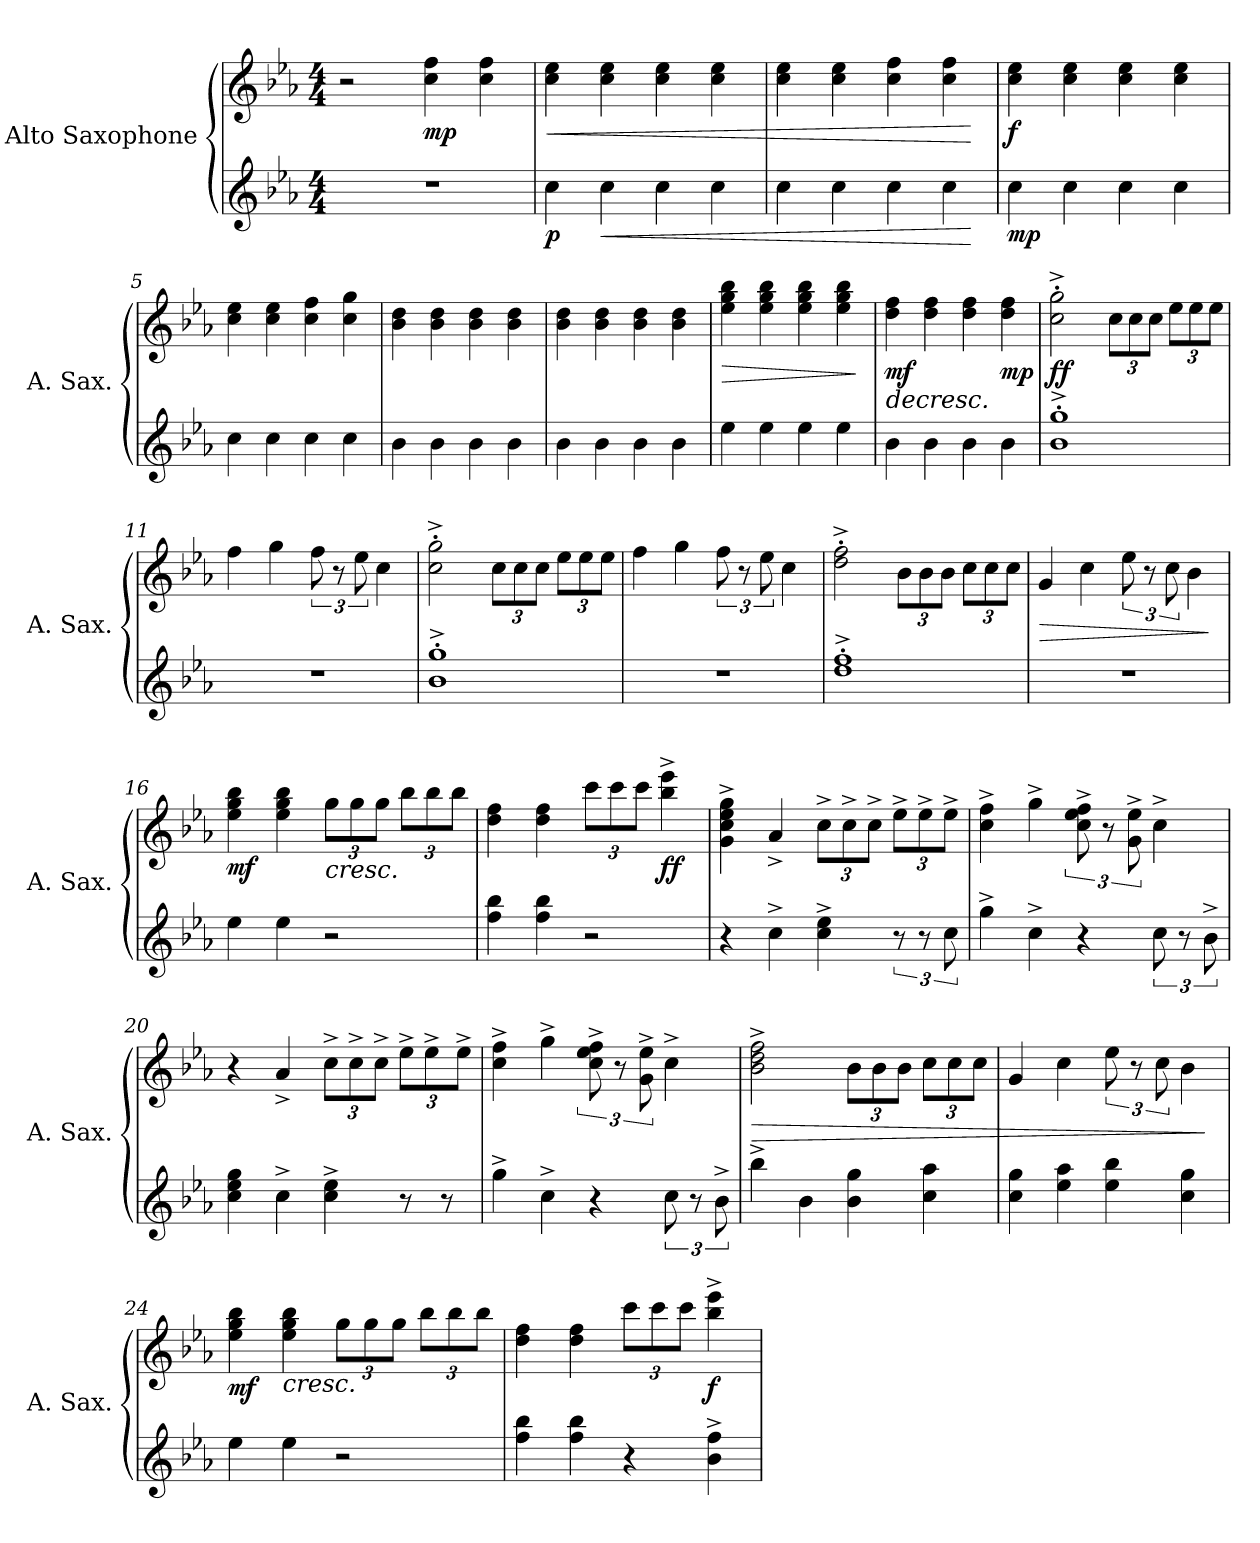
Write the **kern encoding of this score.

**kern	**dynam	**kern	**dynam
*part2	*part2	*part1	*part1
*staff2	*staff2	*staff1	*staff1
*I"Alto Saxophone	*	*I"Alto Saxophone	*
*I'A. Sax.	*	*I'A. Sax.	*
*clefG2	*	*clefG2	*
*ITrd5c9	*	*ITrd5c9	*
*k[b-e-a-d-g-c-]	*	*k[b-e-a-d-g-c-]	*
*M4/4	*	*M4/4	*
=1	=1	=1	=1
1r	.	2r	.
*	*	*MM120	*
!	!	!	!LO:DY:b
.	.	4e-\ 4a-\	mp
.	.	4e-\ 4a-\	.
=2	=2	=2	=2
!	!LO:DY:b	!	!LO:HP:b
4e-\	p	4e-\ 4g-\	<
!	!LO:HP:b	!	!
4e-\	<	4e-\ 4g-\	.
4e-\	.	4e-\ 4g-\	.
4e-\	.	4e-\ 4g-\	.
=3	=3	=3	=3
4e-\	.	4e-\ 4g-\	.
4e-\	.	4e-\ 4g-\	.
4e-\	.	4e-\ 4a-\	.
4e-\	.	4e-\ 4a-\	.
.	[	.	[
=4	=4	=4	=4
!	!LO:DY:b	!	!LO:DY:b
4e-\	mp	4e-\ 4g-\	f
4e-\	.	4e-\ 4g-\	.
4e-\	.	4e-\ 4g-\	.
4e-\	.	4e-\ 4g-\	.
=5	=5	=5	=5
4e-\	.	4e-\ 4g-\	.
4e-\	.	4e-\ 4g-\	.
4e-\	.	4e-\ 4a-\	.
4e-\	.	4e-\ 4b-\	.
=6	=6	=6	=6
4d-\	.	4d-\ 4f\	.
4d-\	.	4d-\ 4f\	.
4d-\	.	4d-\ 4f\	.
4d-\	.	4d-\ 4f\	.
=7	=7	=7	=7
4d-\	.	4d-\ 4f\	.
4d-\	.	4d-\ 4f\	.
4d-\	.	4d-\ 4f\	.
4d-\	.	4d-\ 4f\	.
!!LO:LB:g=z
=8	=8	=8	=8
!	!	!	!LO:HP:b
4g-\	.	4g-\ 4b-\ 4dd-\	>
4g-\	.	4g-\ 4b-\ 4dd-\	.
4g-\	.	4g-\ 4b-\ 4dd-\	.
4g-\	.	4g-\ 4b-\ 4dd-\	.
.	.	.	]
=9	=9	=9	=9
!	!	!	!LO:HP:b
!	!	!	!LO:DY:n=1:b
4d-\	.	4f\ 4a-\	> mf
4d-\	.	4f\ 4a-\	.
4d-\	.	4f\ 4a-\	.
!	!	!	!LO:DY:n=2:b
4d-\	.	4f\ 4a-\	mp
.	.	.	]
=10	=10	=10	=10
!	!	!	!LO:DY:b
1d-^' 1b-^'	.	2e-\^' 2b-\^'	ff
*	*	*Xbrackettup	*
.	.	12e-\L	.
.	.	12e-\	.
.	.	12e-\J	.
.	.	12g-\L	.
.	.	12g-\	.
.	.	12g-\J	.
=11	=11	=11	=11
1r	.	4a-\	.
.	.	4b-\	.
*	*	*brackettup	*
.	.	12a-\	.
.	.	12r	.
.	.	12g-\	.
.	.	4e-\	.
=12	=12	=12	=12
1d-^' 1b-^'	.	2e-\^' 2b-\^'	.
*	*	*Xbrackettup	*
.	.	12e-\L	.
.	.	12e-\	.
.	.	12e-\J	.
.	.	12g-\L	.
.	.	12g-\	.
.	.	12g-\J	.
=13	=13	=13	=13
1r	.	4a-\	.
.	.	4b-\	.
*	*	*brackettup	*
.	.	12a-\	.
.	.	12r	.
.	.	12g-\	.
.	.	4e-\	.
!!LO:LB:g=z
=14	=14	=14	=14
1f^' 1a-^'	.	2f\^' 2a-\^'	.
*	*	*Xbrackettup	*
.	.	12d-\L	.
.	.	12d-\	.
.	.	12d-\J	.
.	.	12e-\L	.
.	.	12e-\	.
.	.	12e-\J	.
=15	=15	=15	=15
!	!	!	!LO:HP:b
1r	.	4B-/	>
.	.	4e-\	.
*	*	*brackettup	*
.	.	12g-\	.
.	.	12r	.
.	.	12e-\	.
.	.	4d-\	.
.	.	.	]
=16	=16	=16	=16
!	!	!	!LO:DY:b
4g-\	.	4g-\ 4b-\ 4dd-\	mf
4g-\	.	4g-\ 4b-\ 4dd-\	.
*	*	*Xbrackettup	*
!	!	!	!LO:HP:b
2r	.	12b-\L	<
.	.	12b-\	.
.	.	12b-\J	.
.	.	12dd-\L	.
.	.	12dd-\	.
.	.	12dd-\J	.
=17	=17	=17	=17
4a-\ 4dd-\	.	4f\ 4a-\	.
4a-\ 4dd-\	.	4f\ 4a-\	.
2r	.	12ee-\L	.
.	.	12ee-\	.
.	.	12ee-\J	.
!	!	!	!LO:DY:b
.	.	4dd-\^ 4gg-\^	ff
.	.	.	[
=18	=18	=18	=18
4r	.	4B-\^ 4e-\^ 4g-\^ 4b-\^	.
4e-^\	.	4c-^/	.
4e-\^ 4g-\^	.	12e-^\L	.
.	.	12e-^\	.
.	.	12e-^\J	.
12r	.	12g-^\L	.
12r	.	12g-^\	.
12e-\	.	12g-^\J	.
!!LO:LB:g=z
=19	=19	=19	=19
4b-^\	.	4e-\^ 4a-\^	.
4e-^\	.	4b-^\	.
*	*	*brackettup	*
4r	.	12e-\^ 12g-\^ 12a-\^	.
.	.	12r	.
.	.	12B-\^ 12g-\^	.
12e-\	.	4e-^\	.
12r	.	.	.
12d-^\	.	.	.
=20	=20	=20	=20
4e-\ 4g-\ 4b-\	.	4r	.
4e-^\	.	4c-^/	.
*	*	*Xbrackettup	*
4e-\^ 4g-\^	.	12e-^\L	.
.	.	12e-^\	.
.	.	12e-^\J	.
8r	.	12g-^\L	.
.	.	12g-^\	.
8r	.	.	.
.	.	12g-^\J	.
=21	=21	=21	=21
4b-^\	.	4e-\^ 4a-\^	.
4e-^\	.	4b-^\	.
*	*	*brackettup	*
4r	.	12e-\^ 12g-\^ 12a-\^	.
.	.	12r	.
.	.	12B-\^ 12g-\^	.
12e-\	.	4e-^\	.
12r	.	.	.
12d-^\	.	.	.
=22	=22	=22	=22
!	!	!	!LO:HP:b
4dd-^\	.	2d-\^ 2f\^ 2a-\^	>
4d-\	.	.	.
*	*	*Xbrackettup	*
4d-\ 4b-\	.	12d-\L	.
.	.	12d-\	.
.	.	12d-\J	.
4e-\ 4cc-\	.	12e-\L	.
.	.	12e-\	.
.	.	12e-\J	.
=23	=23	=23	=23
4e-\ 4b-\	.	4B-/	.
4g-\ 4cc-\	.	4e-\	.
*	*	*brackettup	*
4g-\ 4dd-\	.	12g-\	.
.	.	12r	.
.	.	12e-\	.
4e-\ 4b-\	.	4d-\	.
.	.	.	]
!!LO:LB:g=z
=24	=24	=24	=24
!	!	!	!LO:DY:b
4g-\	.	4g-\ 4b-\ 4dd-\	mf
!	!	!	!LO:HP:b
4g-\	.	4g-\ 4b-\ 4dd-\	<
*	*	*Xbrackettup	*
2r	.	12b-\L	.
.	.	12b-\	.
.	.	12b-\J	.
.	.	12dd-\L	.
.	.	12dd-\	.
.	.	12dd-\J	.
=25	=25	=25	=25
4a-\ 4dd-\	.	4f\ 4a-\	.
4a-\ 4dd-\	.	4f\ 4a-\	.
4r	.	12ee-\L	.
.	.	12ee-\	.
.	.	12ee-\J	.
!	!	!	!LO:DY:b
4d-\^ 4a-\^	.	4dd-\^ 4gg-\^	f
.	.	.	[
=	=	=	=
*-	*-	*-	*-
